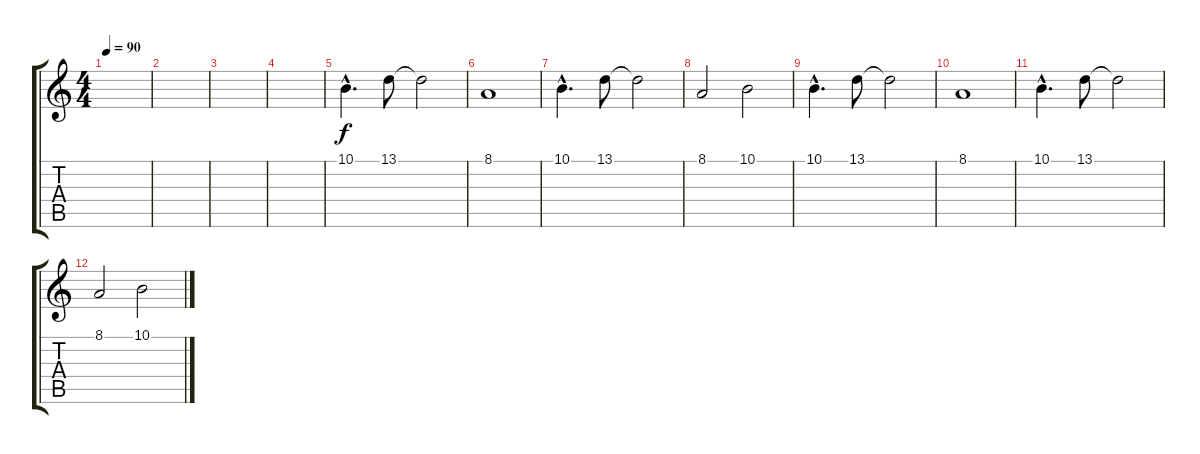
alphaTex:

\track "" {instrument tremolostrings}
\staff {score tabs}
\tuning (Db4 Ab3 E3 B2 Gb2 B1) {hide}
\ts (4 4)
\tempo 90
\clef g2
\ks c
|
|
|
|
10.1{hac}.4{d} 13.1.8 13.1{t}.2 |
8.1.1 |
10.1{hac}.4{d} 13.1.8 13.1{t}.2 |
8.1.2 10.1.2 |
10.1{hac}.4{d} 13.1.8 13.1{t}.2 |
8.1.1 |
10.1{hac}.4{d} 13.1.8 13.1{t}.2 |
8.1.2 10.1.2
